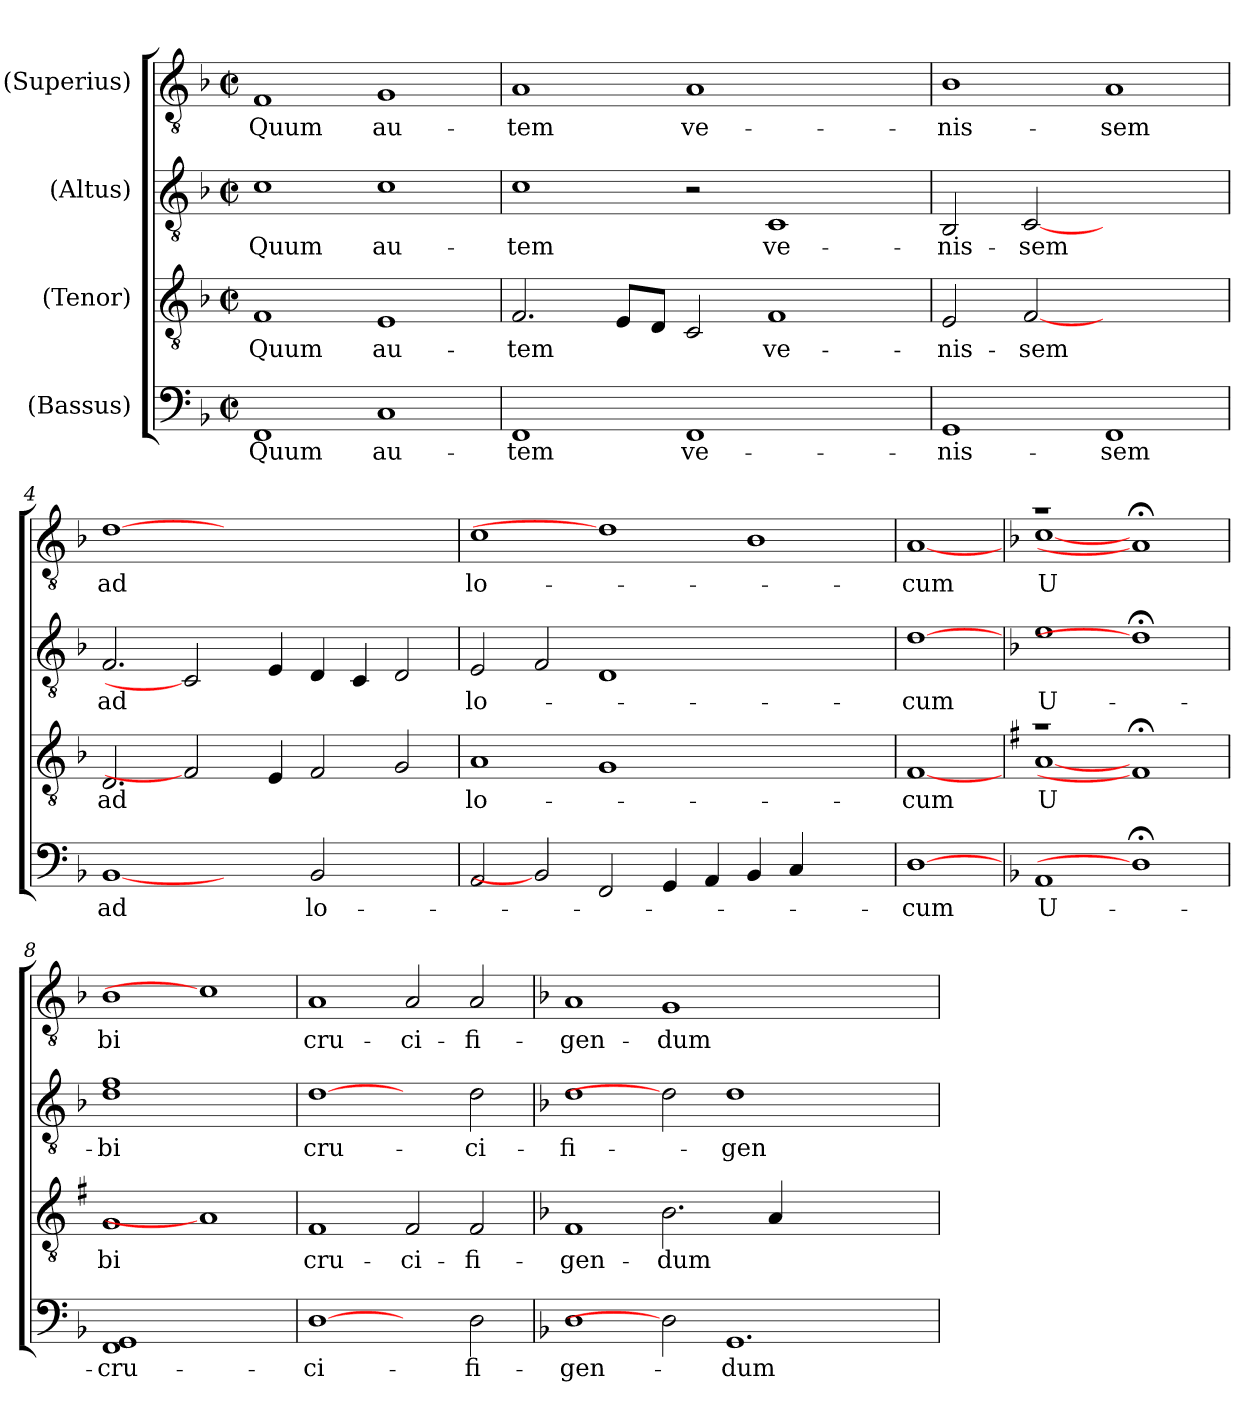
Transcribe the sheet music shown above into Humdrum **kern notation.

**kern	**text	**kern	**text	**kern	**text	**kern	**text
*part4	*part4	*part3	*part3	*part2	*part2	*part1	*part1
*staff4	*staff4	*staff3	*staff3	*staff2	*staff2	*staff1	*staff1
*I"(Bassus)	*	*I"(Tenor)	*	*I"(Altus)	*	*I"(Superius)	*
*clefF4	*	*clefGv2	*	*clefGv2	*	*clefGv2	*
*k[b-]	*	*k[b-]	*	*k[b-]	*	*k[b-]	*
*F:	*	*F:	*	*F:	*	*F:	*
*M2/2	*	*M2/2	*	*M2/2	*	*M2/2	*
*met(c|)	*	*met(c|)	*	*met(c|)	*	*met(c|)	*
=1	=1	=1	=1	=1	=1	=1	=1
!	!LO:LY:b	!	!LO:LY:b	!	!LO:LY:b	!	!LO:LY:b
1FF	Quum	1F	Quum	1c	Quum	1F	Quum
!	!LO:LY:b	!	!LO:LY:b	!	!LO:LY:b	!	!LO:LY:b
1C	au-	1E	au-	1c	au-	1G	au-
=2	=2	=2	=2	=2	=2	=2	=2
!	!LO:LY:b	!	!LO:LY:b	!	!LO:LY:b	!	!LO:LY:b
1FF	-tem	2.F/	-tem	1c	-tem	1A	-tem
.	.	8E/L	.	.	.	.	.
.	.	8D/J	.	.	.	.	.
!	!LO:LY:b	!	!	!	!	!	!LO:LY:b
1FF	ve-	2C/	.	2r	.	1A	ve-
!	!	!	!LO:LY:b	!	!LO:LY:b	!	!
.	.	1F	ve-	1C	ve-	.	.
2ryy	.	.	.	.	.	2ryy	.
=3	=3	=3	=3	=3	=3	=3	=3
!	!LO:LY:b	!	!LO:LY:b	!	!LO:LY:b	!	!LO:LY:b
1GG	-nis-	2E/	-nis-	2BB-/	-nis-	1B-	-nis-
!	!	!	!LO:LY:b	!	!LO:LY:b	!	!
.	.	[2F	-sem	[2C	-sem	.	.
!	!LO:LY:b	!	!	!	!	!	!LO:LY:b
1FF	-sem	1ryy	.	1ryy	.	1A	-sem
=4	=4	=4	=4	=4	=4	=4	=4
!	!LO:LY:b	!	!LO:LY:b	!	!LO:LY:b	!	!LO:LY:b
[1BB-	ad	2.D/	ad	2.F/	ad	[1d	ad
.	.	2F]	.	2C]	.	.	.
2ryy	.	.	.	.	.	1.ryy	.
.	.	4E/	.	4E/	.	.	.
!	!LO:LY:b	!	!	!	!	!	!
2BB-/	lo-	2F/	.	4D/	.	.	.
.	.	.	.	4C/	.	.	.
2ryy	.	2G/	.	2D/	.	.	.
!!LO:LB:g=z
=5	=5	=5	=5	=5	=5	=5	=5
!	!	!	!LO:LY:b	!	!LO:LY:b	!	!LO:LY:b
2AA/	.	1A	lo-	2E/	lo-	1c	lo-
2BB-]	.	.	.	2F/	.	.	.
2FF/	.	1G	.	1D	.	1d]	.
4GG/	.	.	.	.	.	.	.
4AA/	.	.	.	.	.	.	.
4BB-/	.	1ryy	.	1ryy	.	1B-	.
4C/	.	.	.	.	.	.	.
2ryy	.	.	.	.	.	.	.
=6	=6	=6	=6	=6	=6	=6	=6
!	!LO:LY:b	!	!LO:LY:b	!	!LO:LY:b	!	!LO:LY:b
[1D	-cum	[1F	-cum	[1d	-cum	[1A	-cum
=7	=7	=7	=7	=7	=7	=7	=7
*	*	*k[f#]	*	*	*	*	*
*	*	*G:	*	*	*	*	*
!	!LO:LY:b:rj	!	!LO:LY:b:rj	!	!LO:LY:b:rj	!	!LO:LY:b:rj
*	*	*^	*	*	*	*^	*
1AA	U-	1ra	[1A	U-	1e	U-	1ra	[1c	U-
1D;<]	.	1F;]	1ryy	.	1d;<]	.	1A;]	1ryy	.
=8	=8	=8	=8	=8	=8	=8	=8	=8	=8
!	!LO:LY:b:rj	!	!	!LO:LY:b:rj	!	!LO:LY:b:rj	!	!	!LO:LY:b:rj
*	*	*v	*v	*	*	*	*v	*v	*
1FF 1GG	cru-	1G	-bi	1d 1f	-bi	1B-	-bi
1ryy	.	1A]	.	1ryy	.	1c]	.
=9	=9	=9	=9	=9	=9	=9	=9
!	!LO:LY:b:rj	!	!LO:LY:b	!	!LO:LY:b	!	!LO:LY:b
[1D	-ci-	1F#	cru-	[1d	cru-	1A	cru-
!	!	!	!LO:LY:b	!	!	!	!LO:LY:b
2ryy	.	2F#/	-ci-	2ryy	.	2A/	-ci-
!	!LO:LY:b	!	!LO:LY:b	!	!LO:LY:b	!	!LO:LY:b
2D\	-fi-	2F#/	-fi-	2d\	-ci-	2A/	-fi-
!!LO:LB:g=z
=10	=10	=10	=10	=10	=10	=10	=10
*	*	*k[b-]	*	*	*	*	*
*	*	*F:	*	*	*	*	*
!	!LO:LY:b	!	!LO:LY:b	!	!LO:LY:b:rj	!	!LO:LY:b
1D	-gen-	1F	-gen-	1d	-fi-	1A	-gen-
!	!	!	!LO:LY:b	!	!	!	!LO:LY:b
2D]	.	2.B-\	-dum	2d]	.	1G	-dum
!	!LO:LY:b	!	!	!	!LO:LY:b	!	!
1.GG	-dum	.	.	1d	-gen-	.	.
.	.	4A/	.	.	.	.	.
.	.	1ryy	.	.	.	1ryy	.
.	.	.	.	2ryy	.	.	.
=	=	=	=	=	=	=	=
*-	*-	*-	*-	*-	*-	*-	*-
